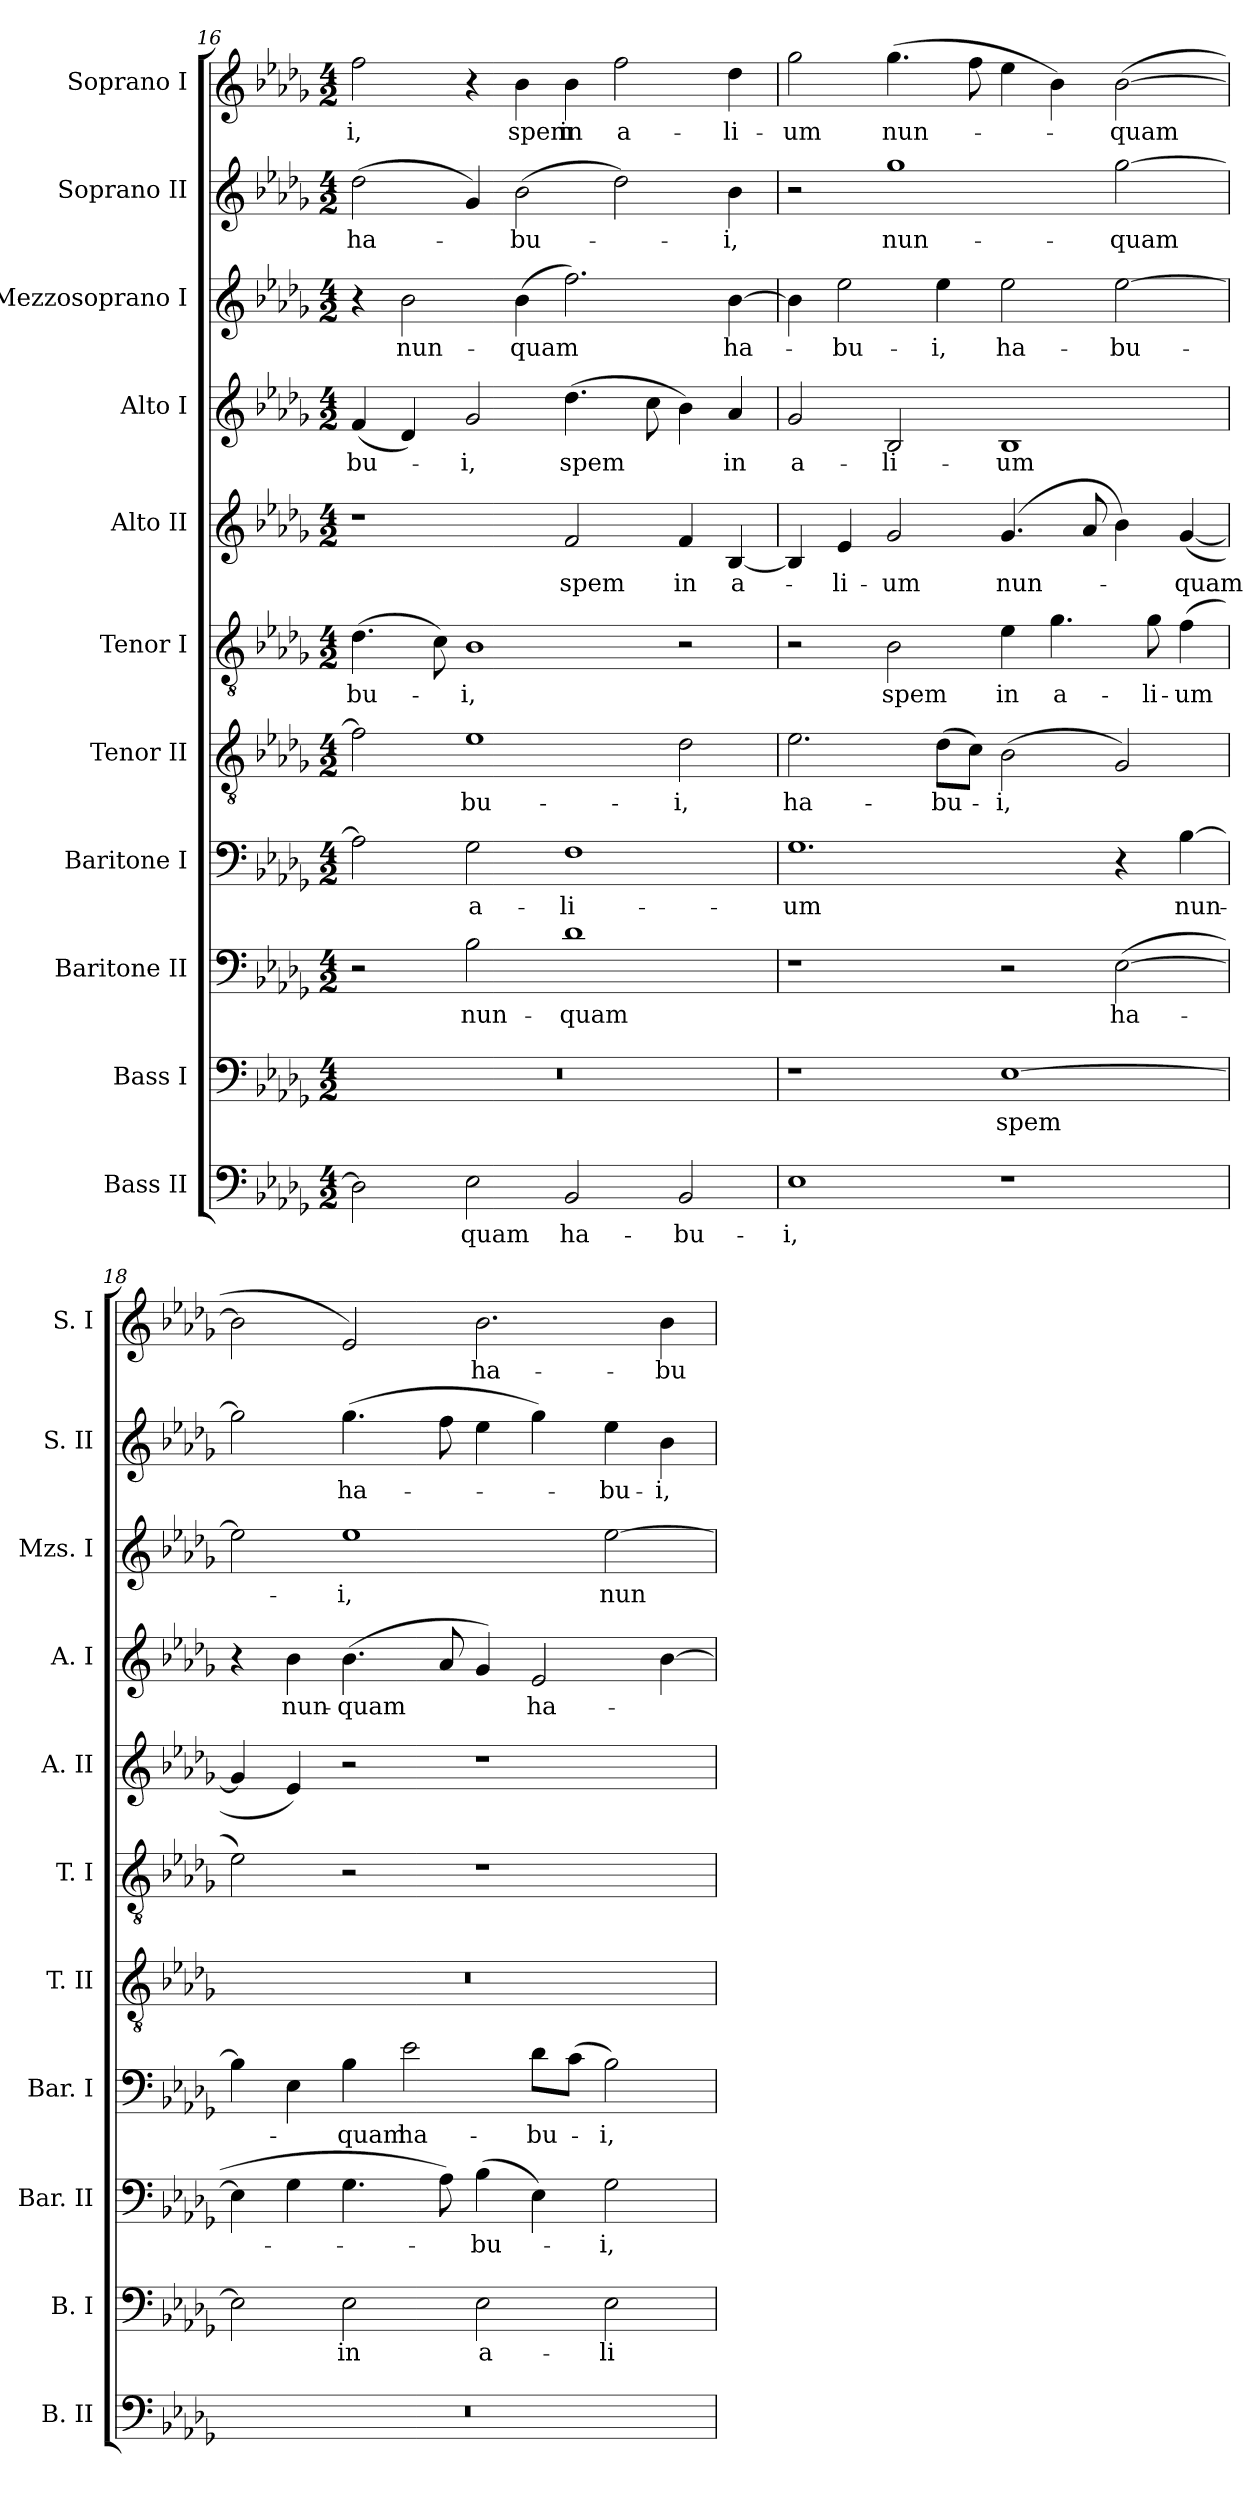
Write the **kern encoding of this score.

**kern	**text	**kern	**text	**kern	**text	**kern	**text	**kern	**text	**kern	**text	**kern	**text	**kern	**text	**kern	**text	**kern	**text	**kern	**text
*part11	*part11	*part10	*part10	*part9	*part9	*part8	*part8	*part7	*part7	*part6	*part6	*part5	*part5	*part4	*part4	*part3	*part3	*part2	*part2	*part1	*part1
*staff11	*staff11	*staff10	*staff10	*staff9	*staff9	*staff8	*staff8	*staff7	*staff7	*staff6	*staff6	*staff5	*staff5	*staff4	*staff4	*staff3	*staff3	*staff2	*staff2	*staff1	*staff1
*I"Bass II	*	*I"Bass I	*	*I"Baritone II	*	*I"Baritone I	*	*I"Tenor II	*	*I"Tenor I	*	*I"Alto II	*	*I"Alto I	*	*I"Mezzosoprano I	*	*I"Soprano II	*	*I"Soprano I	*
*I'B. II	*	*I'B. I	*	*I'Bar. II	*	*I'Bar. I	*	*I'T. II	*	*I'T. I	*	*I'A. II	*	*I'A. I	*	*I'Mzs. I	*	*I'S. II	*	*I'S. I	*
*clefF4	*	*clefF4	*	*clefF4	*	*clefF4	*	*clefGv2	*	*clefGv2	*	*clefG2	*	*clefG2	*	*clefG2	*	*clefG2	*	*clefG2	*
*k[b-e-a-d-g-]	*	*k[b-e-a-d-g-]	*	*k[b-e-a-d-g-]	*	*k[b-e-a-d-g-]	*	*k[b-e-a-d-g-]	*	*k[b-e-a-d-g-]	*	*k[b-e-a-d-g-]	*	*k[b-e-a-d-g-]	*	*k[b-e-a-d-g-]	*	*k[b-e-a-d-g-]	*	*k[b-e-a-d-g-]	*
*D-:	*	*D-:	*	*D-:	*	*D-:	*	*D-:	*	*D-:	*	*D-:	*	*D-:	*	*D-:	*	*D-:	*	*D-:	*
*M4/2	*	*M4/2	*	*M4/2	*	*M4/2	*	*M4/2	*	*M4/2	*	*M4/2	*	*M4/2	*	*M4/2	*	*M4/2	*	*M4/2	*
=16	=16	=16	=16	=16	=16	=16	=16	=16	=16	=16	=16	=16	=16	=16	=16	=16	=16	=16	=16	=16	=16
2D-\]	.	0r	.	2r	.	2A-\]	.	2f\]	.	(4.d-\	-bu-	1r	.	(4f/	-bu-	4r	.	(2dd-\	ha-	2ff\	-i,
.	.	.	.	.	.	.	.	.	.	.	.	.	.	4d-/)	.	2b-\	nun-	.	.	.	.
.	.	.	.	.	.	.	.	.	.	8c\)	.	.	.	.	.	.	.	.	.	.	.
2E-\	-quam	.	.	2B-\	nun-	2G-\	a-	1e-	-bu-	1B-	-i,	.	.	2g-/	-i,	.	.	4g-/)	.	4r	.
.	.	.	.	.	.	.	.	.	.	.	.	.	.	.	.	(4b-\	-quam	(2b-\	-bu-	4b-\	spem
2BB-/	ha-	.	.	1d-	-quam	1F	-li-	.	.	.	.	2f/	spem	(4.dd-\	spem	2.ff\)	.	.	.	4b-\	in
.	.	.	.	.	.	.	.	.	.	.	.	.	.	.	.	.	.	2dd-\)	.	2ff\	a-
.	.	.	.	.	.	.	.	.	.	.	.	.	.	8cc\	.	.	.	.	.	.	.
2BB-/	-bu-	.	.	.	.	.	.	2d-\	-i,	2r	.	4f/	in	4b-\)	.	.	.	.	.	.	.
.	.	.	.	.	.	.	.	.	.	.	.	[4B-/	a-	4a-/	in	[4b-\	ha-	4b-\	-i,	4dd-\	-li-
!!LO:PB:g=z
=17	=17	=17	=17	=17	=17	=17	=17	=17	=17	=17	=17	=17	=17	=17	=17	=17	=17	=17	=17	=17	=17
1E-	-i,	1r	.	1r	.	1.G-	-um	2.e-\	ha-	2r	.	4B-/]	.	2g-/	a-	4b-\]	.	2r	.	2gg-\	-um
.	.	.	.	.	.	.	.	.	.	.	.	4e-/	-li-	.	.	2ee-\	-bu-	.	.	.	.
.	.	.	.	.	.	.	.	.	.	2B-\	spem	2g-/	-um	2B-/	-li-	.	.	1gg-	nun-	(4.gg-\	nun-
.	.	.	.	.	.	.	.	(8d-\L	-bu-	.	.	.	.	.	.	4ee-\	-i,	.	.	.	.
.	.	.	.	.	.	.	.	8c\J)	.	.	.	.	.	.	.	.	.	.	.	8ff\	.
1r	.	[1E-	spem	2r	.	.	.	(2B-\	-i,	4e-\	in	(4.g-/	nun-	1B-	-um	2ee-\	ha-	.	.	4ee-\	.
.	.	.	.	.	.	.	.	.	.	4.g-\	a-	.	.	.	.	.	.	.	.	4b-\)	.
.	.	.	.	.	.	.	.	.	.	.	.	8a-/	.	.	.	.	.	.	.	.	.
.	.	.	.	([2E-\	ha-	4r	.	2G-/)	.	.	.	4b-\)	.	.	.	[2ee-\	-bu-	[2gg-\	-quam	([2b-\	-quam
.	.	.	.	.	.	.	.	.	.	8g-\	-li-	.	.	.	.	.	.	.	.	.	.
.	.	.	.	.	.	[4B-\	nun-	.	.	(4f\	-um	([4g-/	-quam	.	.	.	.	.	.	.	.
=18	=18	=18	=18	=18	=18	=18	=18	=18	=18	=18	=18	=18	=18	=18	=18	=18	=18	=18	=18	=18	=18
0r	.	2E-\]	.	4E-\]	.	4B-\]	.	0r	.	2e-\)	.	4g-/]	.	4r	.	2ee-\]	.	2gg-\]	.	2b-\]	.
.	.	.	.	4G-\	.	4E-\	.	.	.	.	.	4e-/)	.	4b-\	nun-	.	.	.	.	.	.
.	.	2E-\	in	4.G-\	.	4B-\	-quam	.	.	2r	.	2r	.	(4.b-\	-quam	1ee-	-i,	(4.gg-\	ha-	2e-/)	.
.	.	.	.	.	.	2e-\	ha-	.	.	.	.	.	.	.	.	.	.	.	.	.	.
.	.	.	.	8A-\)	.	.	.	.	.	.	.	.	.	8a-/	.	.	.	8ff\	.	.	.
.	.	2E-\	a-	(4B-\	-bu-	.	.	.	.	1r	.	1r	.	4g-/)	.	.	.	4ee-\	.	2.b-\	ha-
.	.	.	.	4E-\)	.	8d-\L	-bu-	.	.	.	.	.	.	2e-/	ha-	.	.	4gg-\)	.	.	.
.	.	.	.	.	.	(8c\J	.	.	.	.	.	.	.	.	.	.	.	.	.	.	.
.	.	2E-\	-li-	2G-\	-i,	2B-\)	-i,	.	.	.	.	.	.	.	.	[2ee-\	nun-	4ee-\	-bu-	.	.
.	.	.	.	.	.	.	.	.	.	.	.	.	.	[4b-\	.	.	.	4b-\	-i,	4b-\	-bu-
=	=	=	=	=	=	=	=	=	=	=	=	=	=	=	=	=	=	=	=	=	=
*-	*-	*-	*-	*-	*-	*-	*-	*-	*-	*-	*-	*-	*-	*-	*-	*-	*-	*-	*-	*-	*-
